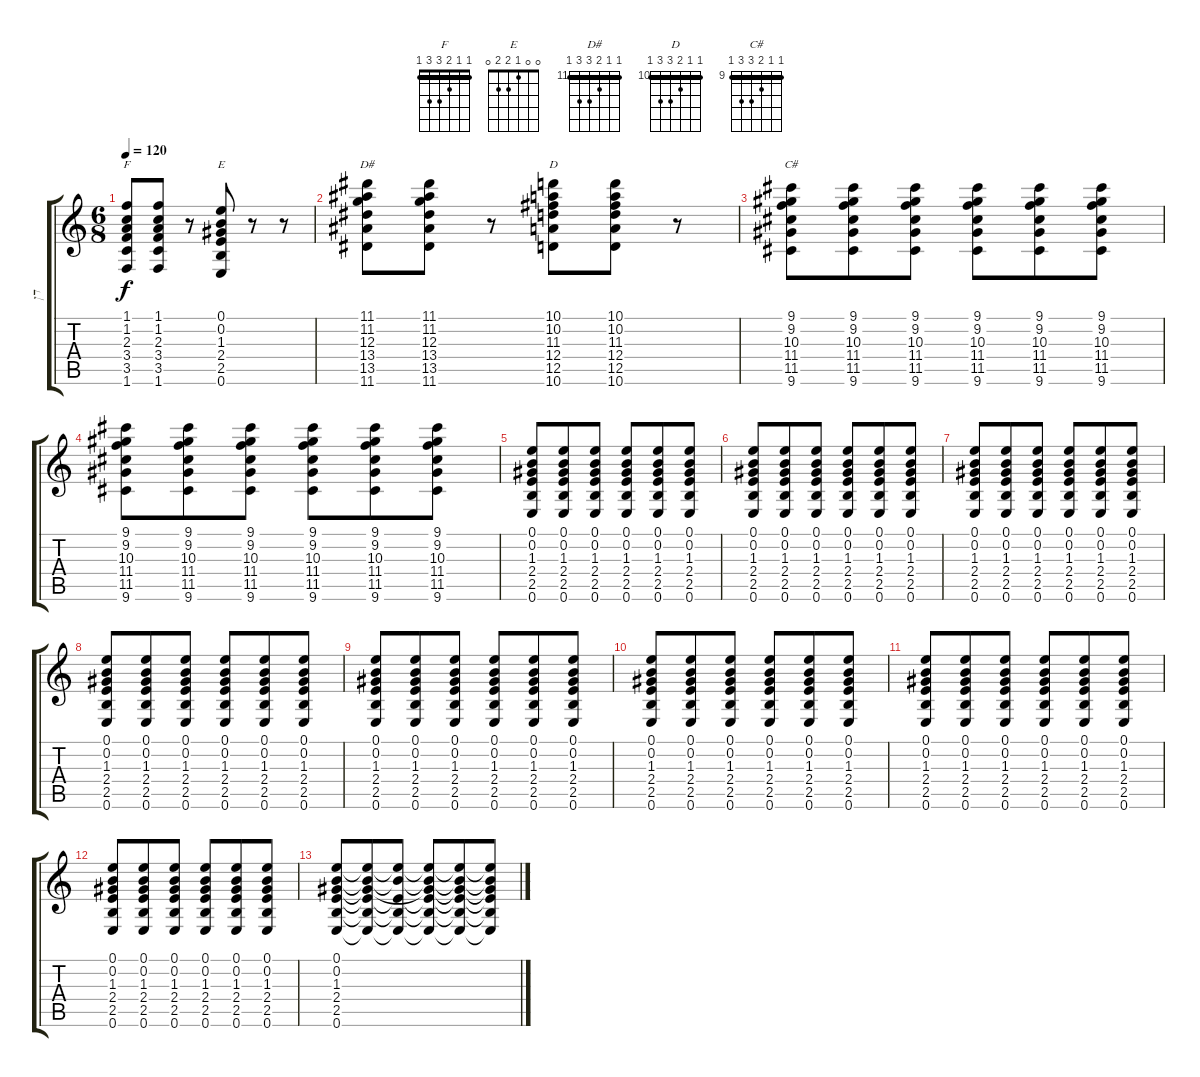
\track ("דן" "דן") {instrument acousticguitarnylon}
\staff {score tabs}
\tuning (E4 B3 G3 D3 A2 E2) {hide}
\chord ("F" 1 1 2 3 3 1) {barre 1}
\chord ("E" 0 0 1 2 2 0)
\chord ("D#" 11 11 12 13 13 11) {firstfret 11 barre 11}
\chord ("D" 10 10 11 12 12 10) {firstfret 10 barre 10}
\chord ("C#" 9 9 10 11 11 9) {firstfret 9 barre 9}
\ts (6 8)
\tempo 120
\clef g2
\ks c
(1.1 1.2 2.3 3.4 3.5 1.6).8{ch "F" dy f} (1.1 1.2 2.3 3.4 3.5 1.6).8 r.8 (0.1 0.2 1.3 2.4 2.5 0.6).8{ch "E"} r.8 r.8 |
(11.1 11.2 12.3 13.4 13.5 11.6).8{ch "D#"} (11.1 11.2 12.3 13.4 13.5 11.6).8 r.8 (10.1 10.2 11.3 12.4 12.5 10.6).8{ch "D"} (10.1 10.2 11.3 12.4 12.5 10.6).8 r.8 |
(9.1 9.2 10.3 11.4 11.5 9.6).8{ch "C#"} (9.1 9.2 10.3 11.4 11.5 9.6).8 (9.1 9.2 10.3 11.4 11.5 9.6).8 (9.1 9.2 10.3 11.4 11.5 9.6).8 (9.1 9.2 10.3 11.4 11.5 9.6).8 (9.1 9.2 10.3 11.4 11.5 9.6).8 |
(9.1 9.2 10.3 11.4 11.5 9.6).8 (9.1 9.2 10.3 11.4 11.5 9.6).8 (9.1 9.2 10.3 11.4 11.5 9.6).8 (9.1 9.2 10.3 11.4 11.5 9.6).8 (9.1 9.2 10.3 11.4 11.5 9.6).8 (9.1 9.2 10.3 11.4 11.5 9.6).8 |
(0.1 0.2 1.3 2.4 2.5 0.6).8 (0.1 0.2 1.3 2.4 2.5 0.6).8 (0.1 0.2 1.3 2.4 2.5 0.6).8 (0.1 0.2 1.3 2.4 2.5 0.6).8 (0.1 0.2 1.3 2.4 2.5 0.6).8 (0.1 0.2 1.3 2.4 2.5 0.6).8 |
(0.1 0.2 1.3 2.4 2.5 0.6).8 (0.1 0.2 1.3 2.4 2.5 0.6).8 (0.1 0.2 1.3 2.4 2.5 0.6).8 (0.1 0.2 1.3 2.4 2.5 0.6).8 (0.1 0.2 1.3 2.4 2.5 0.6).8 (0.1 0.2 1.3 2.4 2.5 0.6).8 |
(0.1 0.2 1.3 2.4 2.5 0.6).8 (0.1 0.2 1.3 2.4 2.5 0.6).8 (0.1 0.2 1.3 2.4 2.5 0.6).8 (0.1 0.2 1.3 2.4 2.5 0.6).8 (0.1 0.2 1.3 2.4 2.5 0.6).8 (0.1 0.2 1.3 2.4 2.5 0.6).8 |
(0.1 0.2 1.3 2.4 2.5 0.6).8 (0.1 0.2 1.3 2.4 2.5 0.6).8 (0.1 0.2 1.3 2.4 2.5 0.6).8 (0.1 0.2 1.3 2.4 2.5 0.6).8 (0.1 0.2 1.3 2.4 2.5 0.6).8 (0.1 0.2 1.3 2.4 2.5 0.6).8 |
(0.1 0.2 1.3 2.4 2.5 0.6).8 (0.1 0.2 1.3 2.4 2.5 0.6).8 (0.1 0.2 1.3 2.4 2.5 0.6).8 (0.1 0.2 1.3 2.4 2.5 0.6).8 (0.1 0.2 1.3 2.4 2.5 0.6).8 (0.1 0.2 1.3 2.4 2.5 0.6).8 |
(0.1 0.2 1.3 2.4 2.5 0.6).8 (0.1 0.2 1.3 2.4 2.5 0.6).8 (0.1 0.2 1.3 2.4 2.5 0.6).8 (0.1 0.2 1.3 2.4 2.5 0.6).8 (0.1 0.2 1.3 2.4 2.5 0.6).8 (0.1 0.2 1.3 2.4 2.5 0.6).8 |
(0.1 0.2 1.3 2.4 2.5 0.6).8 (0.1 0.2 1.3 2.4 2.5 0.6).8 (0.1 0.2 1.3 2.4 2.5 0.6).8 (0.1 0.2 1.3 2.4 2.5 0.6).8 (0.1 0.2 1.3 2.4 2.5 0.6).8 (0.1 0.2 1.3 2.4 2.5 0.6).8 |
(0.1 0.2 1.3 2.4 2.5 0.6).8 (0.1 0.2 1.3 2.4 2.5 0.6).8 (0.1 0.2 1.3 2.4 2.5 0.6).8 (0.1 0.2 1.3 2.4 2.5 0.6).8 (0.1 0.2 1.3 2.4 2.5 0.6).8 (0.1 0.2 1.3 2.4 2.5 0.6).8 |
(0.1 0.2 1.3 2.4 2.5 0.6).8 (0.1{t} 0.2{t} 1.3{t} 2.4{t} 2.5{t} 0.6{t}).8 (0.1{t} 0.2{t} 2.4{t} 2.5{t} 0.6{t}).8 (0.1{t} 0.2{t} 1.3{t} 2.4{t} 2.5{t} 0.6{t}).8 (0.1{t} 0.2{t} 1.3{t} 2.4{t} 2.5{t} 0.6{t}).8 (0.1{t} 0.2{t} 1.3{t} 2.4{t} 2.5{t} 0.6{t}).8
